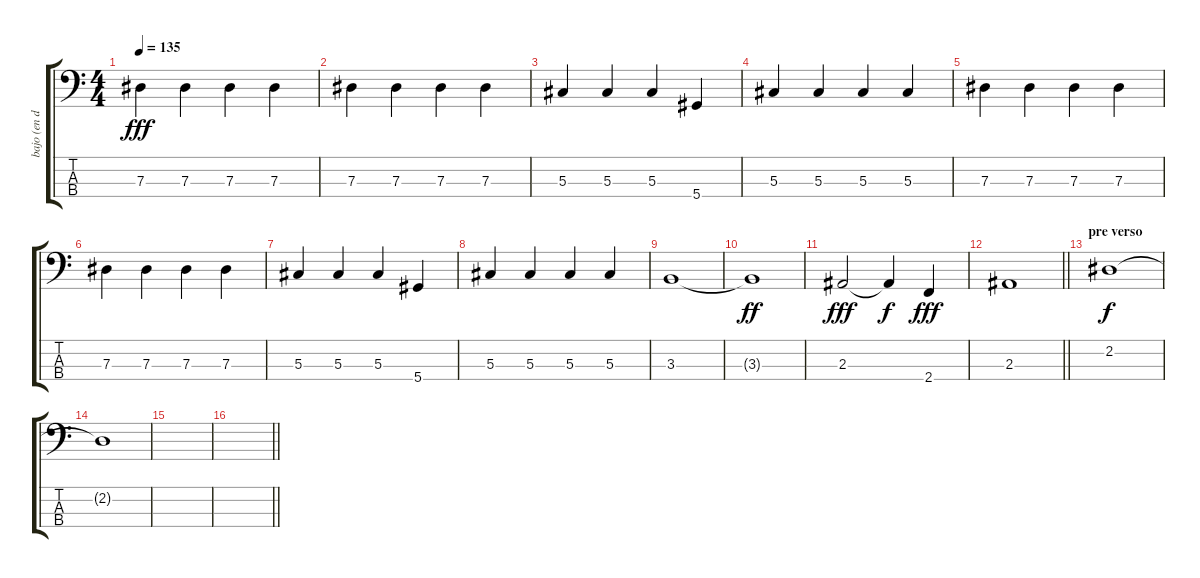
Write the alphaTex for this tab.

\track ("bajo (en distors)" "bajo (en d") {instrument electricbassfinger}
\staff {score tabs}
\tuning (Gb2 Db2 Ab1 Eb1) {hide}
\ts (4 4)
\tempo 135
\clef f4
\ks c
7.3.4{dy fff} 7.3.4 7.3.4 7.3.4 |
7.3.4 7.3.4 7.3.4 7.3.4 |
5.3.4 5.3.4 5.3.4 5.4.4 |
5.3.4 5.3.4 5.3.4 5.3.4 |
7.3.4 7.3.4 7.3.4 7.3.4 |
7.3.4 7.3.4 7.3.4 7.3.4 |
5.3.4 5.3.4 5.3.4 5.4.4 |
5.3.4 5.3.4 5.3.4 5.3.4 |
3.3.1 |
3.3{t}.1{dy ff} |
2.3.2{dy fff} 2.3{t}.4{dy f} 2.4.4{dy fff} |
\barLineRight lightlight
2.3.1 |
\section ("" "pre verso")
2.2.1{dy f} |
2.2{t}.1 |
|
\barLineRight lightlight
